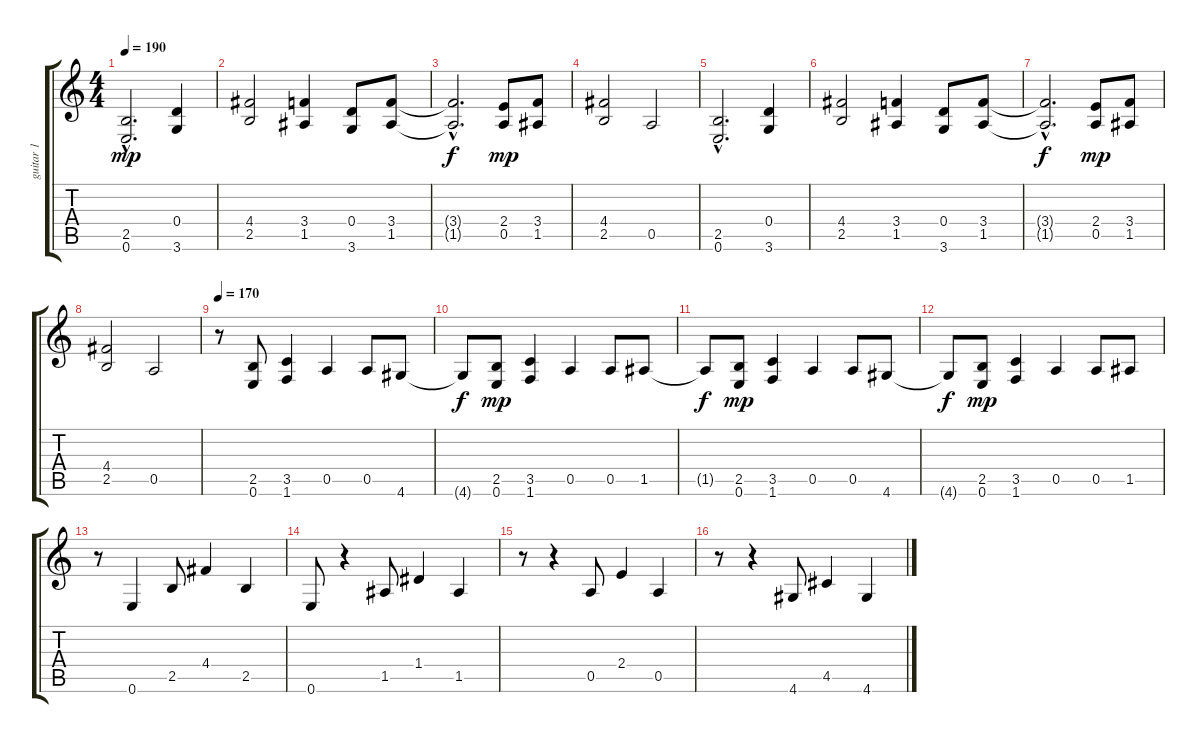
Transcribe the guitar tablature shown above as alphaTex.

\track ("guitar 1            " "guitar 1  ") {instrument overdrivenguitar}
\staff {score tabs}
\tuning (E4 B3 G3 D3 A2 E2) {hide}
\ts (4 4)
\tempo 190
\clef g2
\ks c
(2.5{hac} 0.6{hac}).2{d dy mp} (0.4 3.6).4 |
(4.4 2.5).2 (3.4 1.5).4 (0.4 3.6).8 (3.4 1.5).8 |
(3.4{hac t} 1.5{hac t}).2{d dy f} (2.4 0.5).8{dy mp} (3.4 1.5).8 |
(4.4 2.5).2 0.5.2 |
(2.5{hac} 0.6{hac}).2{d} (0.4 3.6).4 |
(4.4 2.5).2 (3.4 1.5).4 (0.4 3.6).8 (3.4 1.5).8 |
(3.4{hac t} 1.5{hac t}).2{d dy f} (2.4 0.5).8{dy mp} (3.4 1.5).8 |
(4.4 2.5).2 0.5.2 |
\tempo 170
r.8 (2.5 0.6).8 (3.5 1.6).4 0.5.4 0.5.8 4.6.8 |
4.6{t}.8{dy f} (2.5 0.6).8{dy mp} (3.5 1.6).4 0.5.4 0.5.8 1.5.8 |
1.5{t}.8{dy f} (2.5 0.6).8{dy mp} (3.5 1.6).4 0.5.4 0.5.8 4.6.8 |
4.6{t}.8{dy f} (2.5 0.6).8{dy mp} (3.5 1.6).4 0.5.4 0.5.8 1.5.8 |
r.8 0.6.4 2.5.8 4.4.4 2.5.4 |
0.6.8 r.4 1.5.8 1.4.4 1.5.4 |
r.8 r.4 0.5.8 2.4.4 0.5.4 |
r.8 r.4 4.6.8 4.5.4 4.6.4
